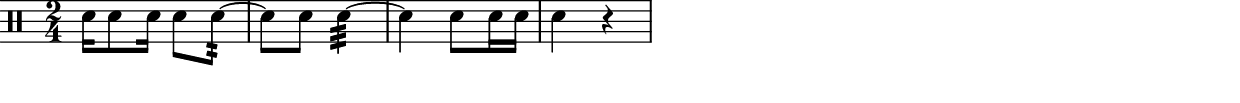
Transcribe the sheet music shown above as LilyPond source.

%% Generated by lilypond-book.py
%% Options: [exampleindent=10.16\mm,indent=0\mm,line-width=160\mm,quote]
\include "lilypond-book-preamble.ly"


% ****************************************************************
% Start cut-&-pastable-section
% ****************************************************************



\paper {
  indent = 0\mm
  line-width = 160\mm
  % offset the left padding, also add 1mm as lilypond creates cropped
  % images with a little space on the right
  line-width = #(- line-width (* mm  3.000000) (* mm 1))
  line-width = 160\mm - 2.0 * 10.16\mm
  % offset the left padding, also add 1mm as lilypond creates cropped
  % images with a little space on the right
  line-width = #(- line-width (* mm  3.000000) (* mm 1))
}

\layout {
  
}





% ****************************************************************
% ly snippet:
% ****************************************************************
\sourcefileline 134
\drums {
  \time 2/4
  sn16 sn8 sn16 sn8 sn8:32 ~
  sn8 sn8 sn4:32 ~
  sn4 sn8 sn16 sn16
  sn4 r4
}



% ****************************************************************
% end ly snippet
% ****************************************************************
